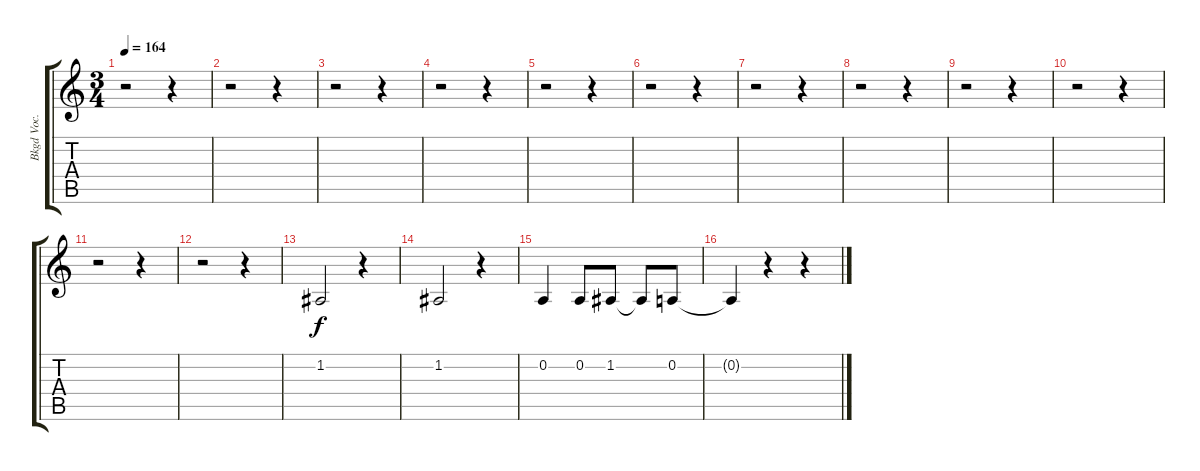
\track ("Bkgd Voc." "Bkgd Voc.") {instrument drawbarorgan}
\staff {score tabs}
\tuning (D4 A3 F3 C3 G2 D2) {hide}
\ts (3 4)
\tempo 164
\clef g2
\ks c
r.2{dy f} r.4 |
r.2 r.4 |
r.2 r.4 |
r.2 r.4 |
r.2 r.4 |
r.2 r.4 |
r.2 r.4 |
r.2 r.4 |
r.2 r.4 |
r.2 r.4 |
r.2 r.4 |
r.2 r.4 |
1.2.2 r.4 |
1.2.2 r.4 |
0.2.4 0.2.8 1.2.8 1.2{t}.8 0.2.8 |
0.2{t}.4 r.4 r.4
